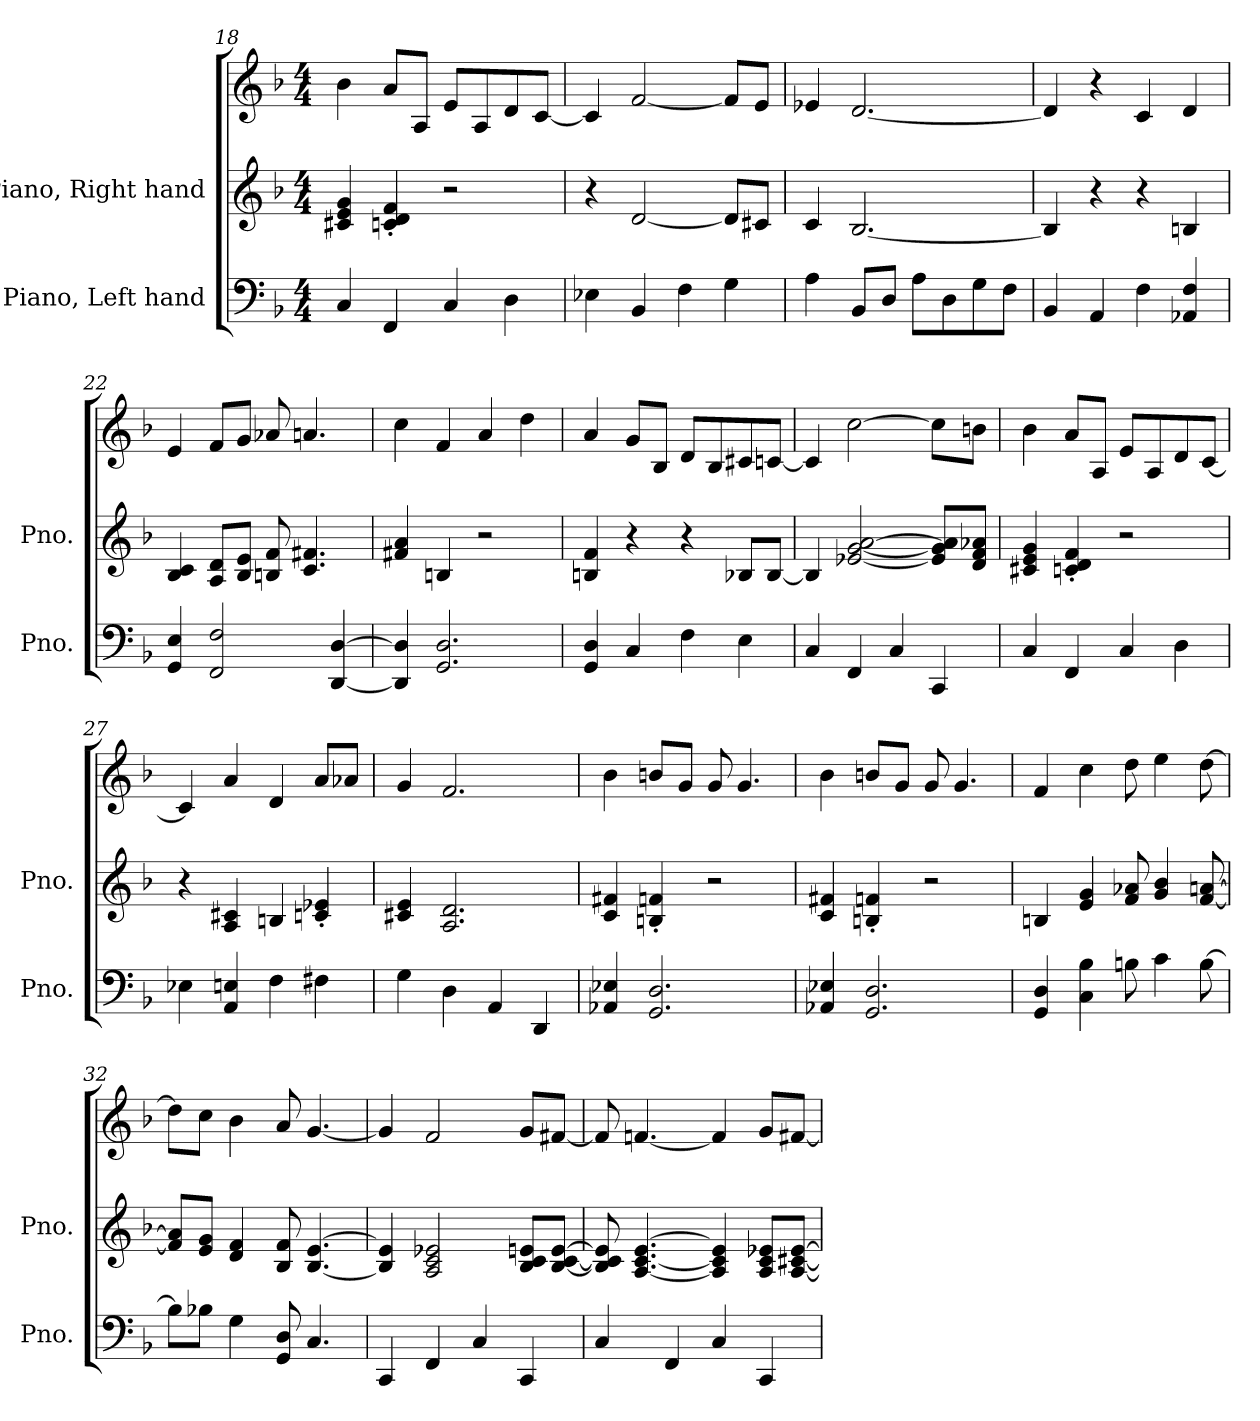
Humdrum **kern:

**kern	**kern	**kern
*part2	*part1	*part1
*staff3	*staff2	*staff1
*I"Piano, Left hand	*I"Piano, Right hand	*
*I'Pno.	*I'Pno.	*
*clefF4	*clefG2	*clefG2
*k[b-]	*k[b-]	*k[b-]
*M4/4	*M4/4	*M4/4
=18	=18	=18
4C/	4c#X/ 4e/ 4g/	4b-\
4FF/	4cn/' 4d/' 4f/'	8a/L
.	.	8A/J
4C/	2r	8e/L
.	.	8A/
4D\	.	8d/
.	.	[8c/J
!!LO:PB:g=z
=19	=19	=19
4E-X\	4r	4c/]
4BB-/	[2d/	[2f/
4F\	.	.
4G\	8d/L]	8f/L]
.	8c#X/J	8e/J
=20	=20	=20
4A\	4c/	4e-X/
8BB-/L	[2.B-/	[2.d/
8D/J	.	.
8A\L	.	.
8D\	.	.
8G\	.	.
8F\J	.	.
=21	=21	=21
4BB-/	4B-/]	4d/]
4AA/	4r	4r
4F\	4r	4c/
4AA-X/ 4F/	4Bn/	4d/
=22	=22	=22
4GG/ 4E/	4B-/ 4c/	4e/
2FF/ 2F/	8A/ 8d/L	8f/L
.	8B-/ 8e/J	8g/J
.	8Bn/ 8f/	8a-X/
.	4.c/ 4.f#X/	4.an/
[4DD/ [4D/	.	.
=23	=23	=23
4DD/] 4D/]	4f#X/ 4a/	4cc\
2.GG/ 2.D/	4Bn/	4f/
.	2r	4a/
.	.	4dd\
!!LO:LB:g=z
=24	=24	=24
4GG/ 4D/	4Bn/ 4f/	4a/
4C/	4r	8g/L
.	.	8B-/J
4F\	4r	8d/L
.	.	8B-/
4E\	8B-X/L	8c#X/
.	[8B-/J	[8cn/J
=25	=25	=25
4C/	4B-/]	4c/]
4FF/	[2e-X/ [2g/ [2a/	[2cc\
4C/	.	.
4CC/	8e-/] 8g/] 8a/]L	8cc\L]
.	8d/ 8f/ 8a-X/J	8bn\J
=26	=26	=26
4C/	4c#X/ 4e/ 4g/	4b-\
4FF/	4cn/' 4d/' 4f/'	8a/L
.	.	8A/J
4C/	2r	8e/L
.	.	8A/
4D\	.	8d/
.	.	[8c/J
=27	=27	=27
4E-X\	4r	4c/]
4AA/ 4En/	4A/ 4c#X/	4a/
4F\	4Bn/	4d/
4F#X\	4cn/' 4e-X/'	8a/L
.	.	8a-X/J
=28	=28	=28
4G\	4c#X/ 4e/	4g/
4D\	2.A/ 2.d/	2.f/
4AA/	.	.
4DD/	.	.
!!LO:LB:g=z
=29	=29	=29
4AA-X/ 4E-X/	4c/ 4f#X/	4b-\
2.GG/ 2.D/	4Bn/' 4fn/'	8bn/L
.	.	8g/J
.	2r	8g/
.	.	4.g/
=30	=30	=30
4AA-X/ 4E-X/	4c/ 4f#X/	4b-\
2.GG/ 2.D/	4Bn/' 4fn/'	8bn/L
.	.	8g/J
.	2r	8g/
.	.	4.g/
=31	=31	=31
4GG/ 4D/	4Bn/	4f/
4C\ 4B-\	4e/ 4g/	4cc\
8Bn\	8f/ 8a-X/	8dd\
4c\	4g/ 4b-/	4ee\
[8B\	[8f/ [8an/	[8dd\
=32	=32	=32
8B\L]	8f/] 8a/]L	8dd\L]
8B-X\J	8e/ 8g/J	8cc\J
4G\	4d/ 4f/	4b-\
8GG/ 8D/	8B-/ 8f/	8a/
4.C/	[4.B-/ [4.e/	[4.g/
=33	=33	=33
4CC/	4B-/] 4e/]	4g/]
4FF/	2A/ 2c/ 2e-X/	2f/
4C/	.	.
4CC/	8B-/ 8c/ 8en/L	8g/L
.	[8B-/ [8c/ [8e/J	[8f#X/J
!!LO:LB:g=z
=34	=34	=34
4C/	8B-/] 8c/] 8e/]	8f#/]
.	[4.A/ [4.c/ [4.e/	[4.fn/
4FF/	.	.
4C/	4A/] 4c/] 4e/]	4f/]
4CC/	8A/ 8c/ 8e-X/L	8g/L
.	[8A/ [8c#X/ [8e-/J	[8f#X/J
=	=	=
*-	*-	*-
